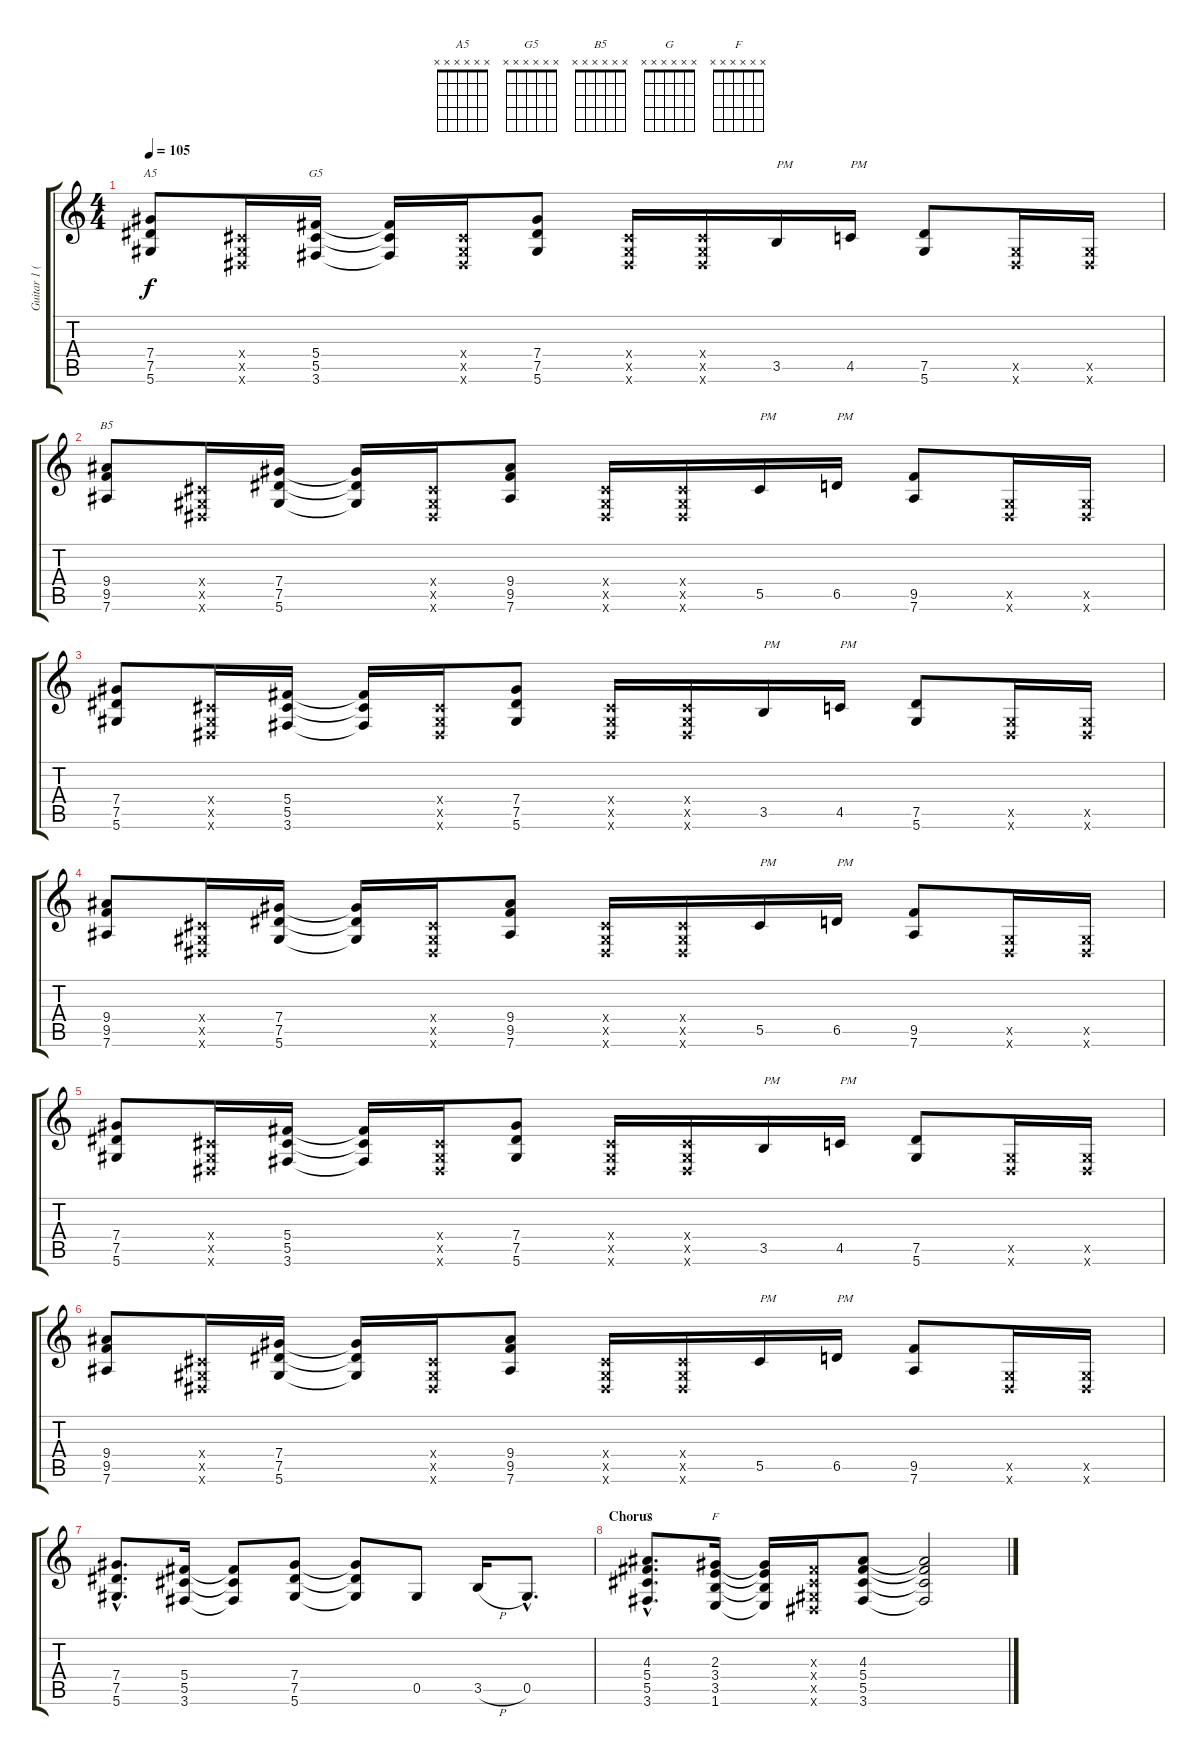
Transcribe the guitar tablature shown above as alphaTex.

\track ("Guitar 1 (Slash)" "Guitar 1 (") {instrument overdrivenguitar}
\staff {score tabs}
\tuning (Eb4 Bb3 Gb3 Db3 Ab2 Eb2) {hide}
\chord ("A5" x x x x x x) {firstfret 0}
\chord ("G5" x x x x x x) {firstfret 0}
\chord ("B5" x x x x x x) {firstfret 0}
\chord ("G" x x x x x x) {firstfret 0}
\chord ("F" x x x x x x) {firstfret 0}
\ts (4 4)
\tempo 105
\clef g2
\ks c
(7.4 7.5 5.6).8{ch "A5" dy f} (0.4{x} 0.5{x} 0.6{x}).16 (5.4 5.5 3.6).16{ch "G5"} (5.4{t} 5.5{t} 3.6{t}).16 (0.4{x} 0.5{x} 0.6{x}).16 (7.4 7.5 5.6).8 (0.4{x} 0.5{x} 0.6{x}).16 (0.4{x} 0.5{x} 0.6{x}).16 3.5.16{txt "PM"} 4.5.16{txt "PM"} (7.5 5.6).8 (0.5{x} 0.6{x}).16 (0.5{x} 0.6{x}).16 |
(9.4 9.5 7.6).8{ch "B5"} (0.4{x} 0.5{x} 0.6{x}).16 (7.4 7.5 5.6).16 (7.4{t} 7.5{t} 5.6{t}).16 (0.4{x} 0.5{x} 0.6{x}).16 (9.4 9.5 7.6).8 (0.4{x} 0.5{x} 0.6{x}).16 (0.4{x} 0.5{x} 0.6{x}).16 5.5.16{txt "PM"} 6.5.16{txt "PM"} (9.5 7.6).8 (0.5{x} 0.6{x}).16 (0.5{x} 0.6{x}).16 |
(7.4 7.5 5.6).8 (0.4{x} 0.5{x} 0.6{x}).16 (5.4 5.5 3.6).16 (5.4{t} 5.5{t} 3.6{t}).16 (0.4{x} 0.5{x} 0.6{x}).16 (7.4 7.5 5.6).8 (0.4{x} 0.5{x} 0.6{x}).16 (0.4{x} 0.5{x} 0.6{x}).16 3.5.16{txt "PM"} 4.5.16{txt "PM"} (7.5 5.6).8 (0.5{x} 0.6{x}).16 (0.5{x} 0.6{x}).16 |
(9.4 9.5 7.6).8 (0.4{x} 0.5{x} 0.6{x}).16 (7.4 7.5 5.6).16 (7.4{t} 7.5{t} 5.6{t}).16 (0.4{x} 0.5{x} 0.6{x}).16 (9.4 9.5 7.6).8 (0.4{x} 0.5{x} 0.6{x}).16 (0.4{x} 0.5{x} 0.6{x}).16 5.5.16{txt "PM"} 6.5.16{txt "PM"} (9.5 7.6).8 (0.5{x} 0.6{x}).16 (0.5{x} 0.6{x}).16 |
(7.4 7.5 5.6).8 (0.4{x} 0.5{x} 0.6{x}).16 (5.4 5.5 3.6).16 (5.4{t} 5.5{t} 3.6{t}).16 (0.4{x} 0.5{x} 0.6{x}).16 (7.4 7.5 5.6).8 (0.4{x} 0.5{x} 0.6{x}).16 (0.4{x} 0.5{x} 0.6{x}).16 3.5.16{txt "PM"} 4.5.16{txt "PM"} (7.5 5.6).8 (0.5{x} 0.6{x}).16 (0.5{x} 0.6{x}).16 |
(9.4 9.5 7.6).8 (0.4{x} 0.5{x} 0.6{x}).16 (7.4 7.5 5.6).16 (7.4{t} 7.5{t} 5.6{t}).16 (0.4{x} 0.5{x} 0.6{x}).16 (9.4 9.5 7.6).8 (0.4{x} 0.5{x} 0.6{x}).16 (0.4{x} 0.5{x} 0.6{x}).16 5.5.16{txt "PM"} 6.5.16{txt "PM"} (9.5 7.6).8 (0.5{x} 0.6{x}).16 (0.5{x} 0.6{x}).16 |
(7.4{hac} 7.5{hac} 5.6{hac}).8{d} (5.4 5.5 3.6).16 (5.4{t} 5.5{t} 3.6{t}).8 (7.4 7.5 5.6).8 (7.4{t} 7.5{t} 5.6{t}).8 0.5.8 3.5{h}.16 0.5{hac}.8{d} |
\section ("" "Chorus")
(4.3{hac} 5.4{hac} 5.5{hac} 3.6{hac}).8{d ch "G"} (2.3 3.4 3.5 1.6).16{ch "F"} (2.3{t} 3.4{t} 3.5{t} 1.6{t}).16 (0.3{x} 0.4{x} 0.5{x} 0.6{x}).16 (4.3 5.4 5.5 3.6).8 (4.3{t} 5.4{t} 5.5{t} 3.6{t}).2
